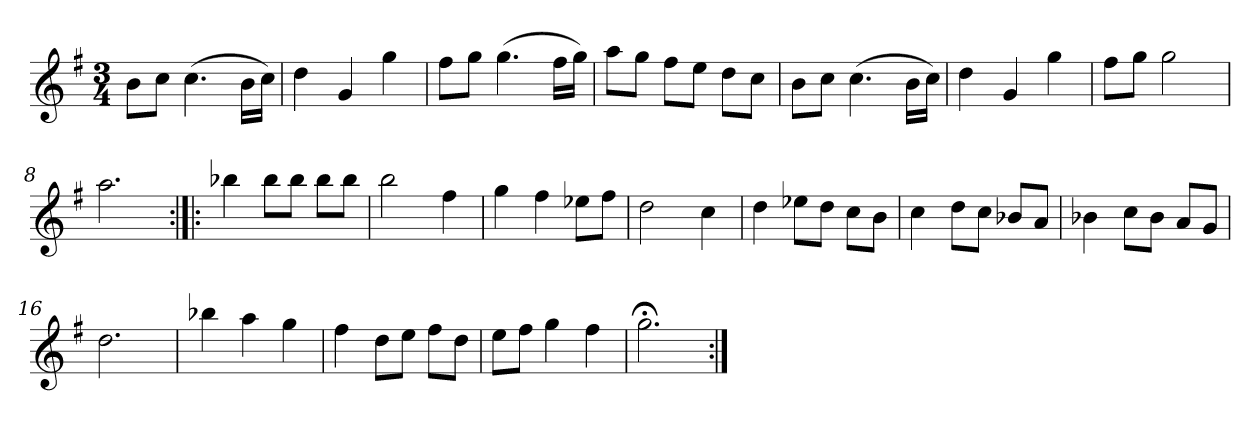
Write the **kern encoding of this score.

**kern
*part1
*staff1
*clefG2
*k[f#]
*G:
*M3/4
*MM120
=1
8b\L
8cc\J
(4.cc
16b\LL
16cc\JJ)
=2
4dd
4g
4gg
=3
8ff#\L
8gg\J
(4.gg
16ff#\LL
16gg\JJ)
=4
8aa\L
8gg\J
8ff#\L
8ee\J
8dd\L
8cc\J
=5
8b\L
8cc\J
(4.cc
16b\LL
16cc\JJ)
=6
4dd
4g
4gg
=7
8ff#\L
8gg\J
2gg
=8
2.aa
=9:|!|:
4bb-X
8bb-\L
8bb-\J
8bb-\L
8bb-\J
=10
2bb
4ff#
=11
4gg
4ff#
8ee-X\L
8ff#\J
=12
2dd
4cc
=13
4dd
8ee-X\L
8dd\J
8cc\L
8b\J
=14
4cc
8dd\L
8cc\J
8b-X/L
8a/J
=15
4b-X
8cc\L
8b-\J
8a/L
8g/J
=16
2.dd
=17
4bb-X
4aa
4gg
=18
4ff#
8dd\L
8ee\J
8ff#\L
8dd\J
=19
8ee\L
8ff#\J
4gg
4ff#
=20
2.gg;<
=:|!
*-
